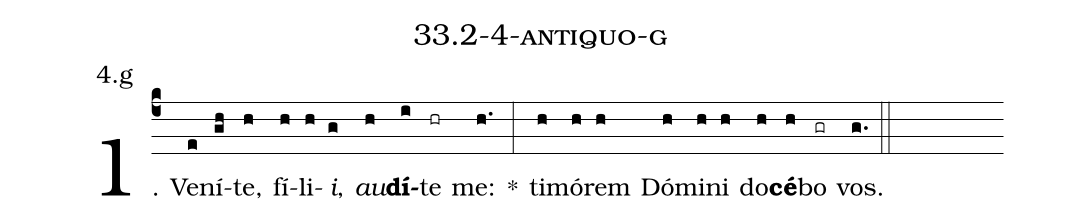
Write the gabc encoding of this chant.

name: 33.2-4-antiquo-g;
annotation: 4.g;
%%
(c4)1. Ve(e)ní(gh)te,(h) fí(h)li(h)<i>i</i>,(g) <i>au</i>(h)<b>dí</b>(i)te(hr) me:(h.) *(:) ti(h)mó(h)rem(h) Dó(h)mi(h)ni(h) do(h)<b>cé</b>(h)bo(gr) vos.(g.) (::)
